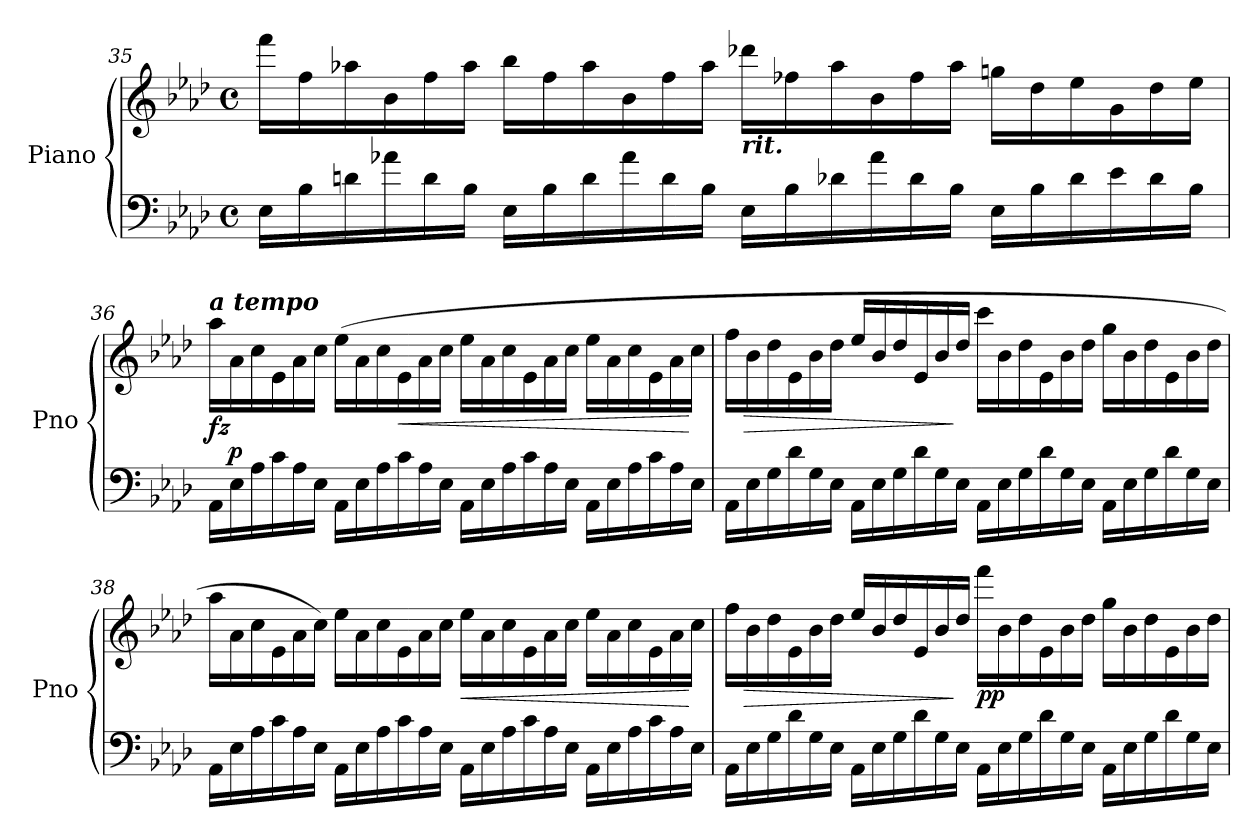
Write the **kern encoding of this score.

**kern	**kern	**dynam
*part1	*part1	*part1
*staff2	*staff1	*staff1/2
*I"Piano	*	*
*I'Pno	*	*
!!LO:LB:g=z
*clefF4	*clefG2	*
*k[b-e-a-d-]	*k[b-e-a-d-]	*
*M4/4	*M4/4	*
*met(c)	*met(c)	*
*Xtuplet	*Xtuplet	*
=35	=35	=35
24E-\LL	24fff\LL	.
24B-\	24ff\	.
24dn\	24aa-X\	.
24a-X\	24b-\	.
24d\	24ff\	.
24B-\JJ	24aa-\JJ	.
24E-\LL	24bb-\LL	.
24B-\	24ff\	.
24d\	24aa-\	.
24a-\	24b-\	.
24d\	24ff\	.
24B-\JJ	24aa-\JJ	.
!	!LO:TX:b:Bi:t=rit.	!
24E-\LL	24ddd-X\LL	.
24B-\	24ff-X\	.
24d-X\	24aa-\	.
24a-\	24b-\	.
24d-\	24ff-\	.
24B-\JJ	24aa-\JJ	.
24E-\LL	24ggn\LL	.
24B-\	24dd-\	.
24d-\	24ee-\	.
24e-\	24g\	.
24d-\	24dd-\	.
24B-\JJ	24ee-\JJ	.
!!LO:LB:g=z
=36	=36	=36
!	!LO:TX:a:Bi:t=a tempo	!
!	!	!LO:DY:b
24AA-\LL	24aa-\LL	fz
!	!	!LO:DY:b
24E-\	24a-\	p
24A-\	24cc\	.
24c\	24e-\	.
24A-\	24a-\	.
24E-\JJ	24cc\JJ	.
24AA-\LL	(>24ee-\LL	.
24E-\	24a-\	.
24A-\	24cc\	.
!	!	!LO:HP:b
24c\	24e-\	<
24A-\	24a-\	.
24E-\JJ	24cc\JJ	.
24AA-\LL	24ee-\LL	.
24E-\	24a-\	.
24A-\	24cc\	.
24c\	24e-\	.
24A-\	24a-\	.
24E-\JJ	24cc\JJ	.
24AA-\LL	24ee-\LL	.
24E-\	24a-\	.
24A-\	24cc\	.
24c\	24e-\	.
24A-\	24a-\	.
24E-\JJ	24cc\JJ	[
!!LO:LB:g=z
=37	=37	=37
24AA-\LL	24ff\LL	.
!	!	!LO:HP:b
24E-\	24b-\	>
24G\	24dd-\	.
24d-\	24e-\	.
24G\	24b-\	.
24E-\JJ	24dd-\JJ	.
24AA-\LL	24ee-/LL	.
24E-\	24b-/	.
24G\	24dd-/	.
24d-\	24e-/	.
24G\	24b-/	.
24E-\JJ	24dd-/JJ	]
24AA-\LL	24ccc\LL	.
24E-\	24b-\	.
24G\	24dd-\	.
24d-\	24e-\	.
24G\	24b-\	.
24E-\JJ	24dd-\JJ	.
24AA-\LL	24gg\LL	.
24E-\	24b-\	.
24G\	24dd-\	.
24d-\	24e-\	.
24G\	24b-\	.
24E-\JJ	24dd-\JJ	.
=38	=38	=38
24AA-\LL	24aa-\LL	.
24E-\	24a-\	.
24A-\	24cc\	.
24c\	24e-\	.
24A-\	24a-\	.
24E-\JJ	24cc\JJ)	.
24AA-\LL	24ee-\LL	.
24E-\	24a-\	.
24A-\	24cc\	.
24c\	24e-\	.
24A-\	24a-\	.
24E-\JJ	24cc\JJ	.
!	!	!LO:HP:b
24AA-\LL	24ee-\LL	<
24E-\	24a-\	.
24A-\	24cc\	.
24c\	24e-\	.
24A-\	24a-\	.
24E-\JJ	24cc\JJ	.
24AA-\LL	24ee-\LL	.
24E-\	24a-\	.
24A-\	24cc\	.
24c\	24e-\	.
24A-\	24a-\	.
24E-\JJ	24cc\JJ	[
!!LO:PB:g=z
=39	=39	=39
24AA-\LL	24ff\LL	.
!	!	!LO:HP:b
24E-\	24b-\	>
24G\	24dd-\	.
24d-\	24e-\	.
24G\	24b-\	.
24E-\JJ	24dd-\JJ	.
24AA-\LL	24ee-/LL	.
24E-\	24b-/	.
24G\	24dd-/	.
24d-\	24e-/	.
24G\	24b-/	.
24E-\JJ	24dd-/JJ	]
!	!	!LO:DY:b
24AA-\LL	24fff\LL	pp
24E-\	24b-\	.
24G\	24dd-\	.
24d-\	24e-\	.
24G\	24b-\	.
24E-\JJ	24dd-\JJ	.
24AA-\LL	24gg\LL	.
24E-\	24b-\	.
24G\	24dd-\	.
24d-\	24e-\	.
24G\	24b-\	.
24E-\JJ	24dd-\JJ	.
=	=	=
*-	*-	*-
